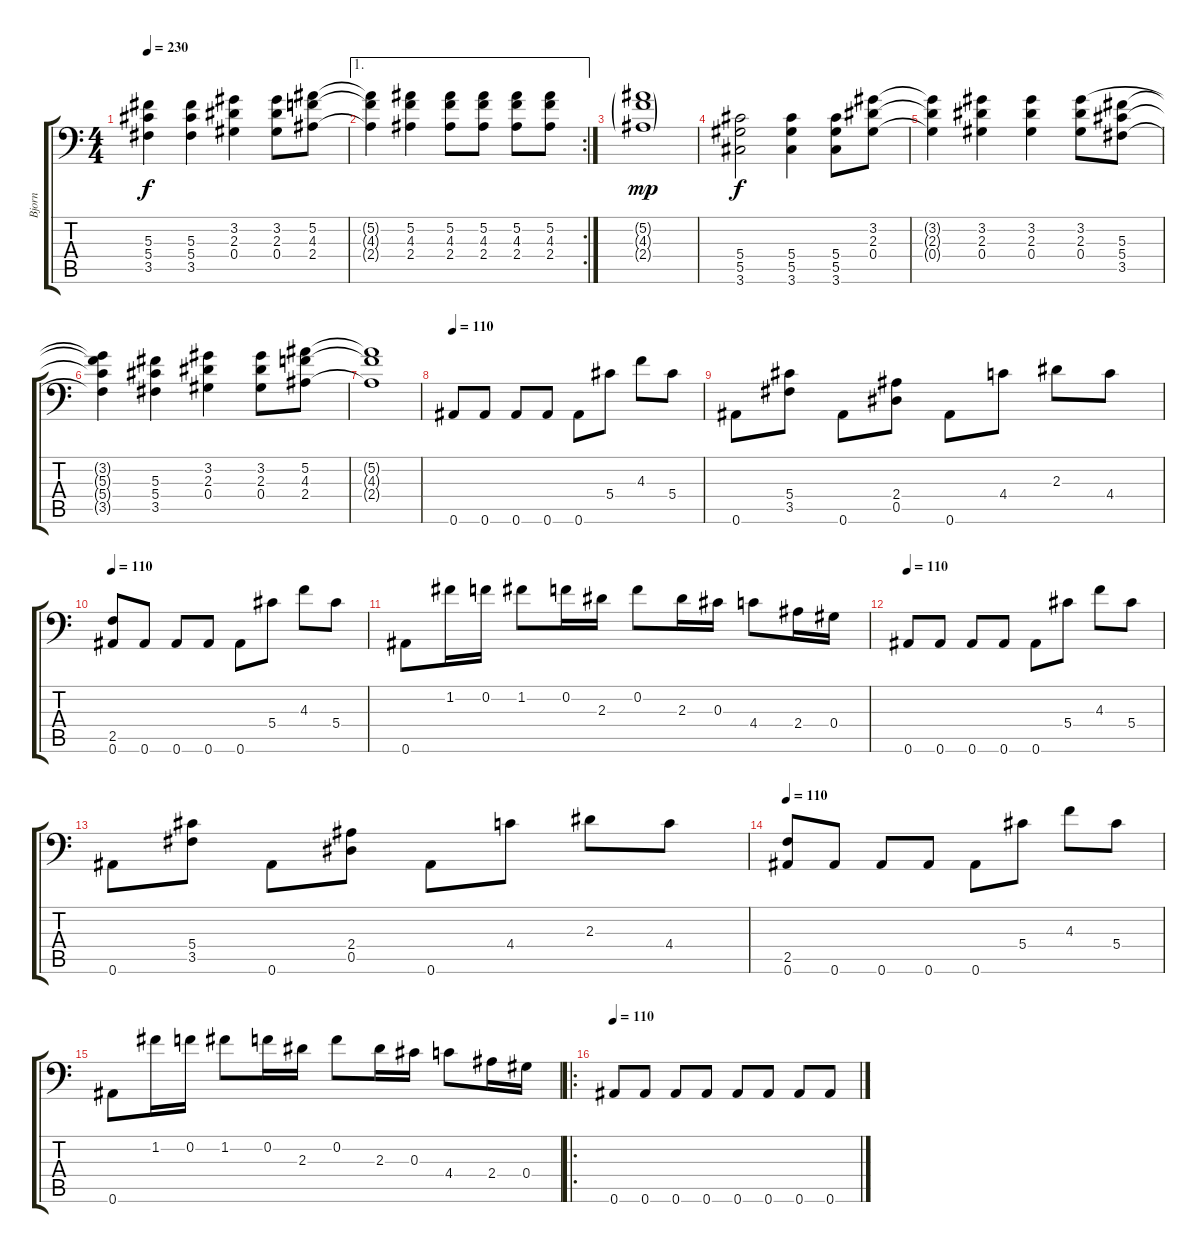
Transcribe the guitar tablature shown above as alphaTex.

\track ("Bjorn" "Bjorn") {instrument distortionguitar}
\staff {score tabs}
\tuning (Bb3 F3 Db3 Ab2 Eb2 Bb1) {hide}
\ts (4 4)
\tempo 230
\clef f4
\ks c
(5.3{t} 5.4{t} 3.5{t}).4{dy f} (5.3 5.4 3.5).4 (3.2 2.3 0.4).4 (3.2 2.3 0.4).8 (5.2 4.3 2.4).8 |
\ae 1
\rc 2
(5.2{t} 4.3{t} 2.4{t}).4 (5.2 4.3 2.4).4 (5.2 4.3 2.4).8 (5.2 4.3 2.4).8 (5.2 4.3 2.4).8 (5.2 4.3 2.4).8 |
(5.2{g} 4.3{g} 2.4{g}).1{dy mp} |
(5.4 5.5 3.6).2{dy f} (5.4 5.5 3.6).4 (5.4 5.5 3.6).8 (3.2 2.3 0.4).8 |
(3.2{t} 2.3{t} 0.4{t}).4 (3.2 2.3 0.4).4 (3.2 2.3 0.4).4 (3.2 2.3 0.4).8 (5.3 5.4 3.5).8 |
(3.2{t} 5.3{t} 5.4{t} 3.5{t}).4 (5.3 5.4 3.5).4 (3.2 2.3 0.4).4 (3.2 2.3 0.4).8 (5.2 4.3 2.4).8 |
(5.2{t} 4.3{t} 2.4{t}).1 |
\tempo 110
0.6.8 0.6.8 0.6.8 0.6.8 0.6.8 5.4.8 4.3.8 5.4.8 |
0.6.8 (5.4 3.5).8 0.6.8 (2.4 0.5).8 0.6.8 4.4.8 2.3.8 4.4.8 |
\tempo 110
(2.5 0.6).8 0.6.8 0.6.8 0.6.8 0.6.8 5.4.8 4.3.8 5.4.8 |
0.6.8 1.2.16 0.2.16 1.2.8 0.2.16 2.3.16 0.2.8 2.3.16 0.3.16 4.4.8 2.4.16 0.4.16 |
\tempo 110
0.6.8 0.6.8 0.6.8 0.6.8 0.6.8 5.4.8 4.3.8 5.4.8 |
0.6.8 (5.4 3.5).8 0.6.8 (2.4 0.5).8 0.6.8 4.4.8 2.3.8 4.4.8 |
\tempo 110
(2.5 0.6).8 0.6.8 0.6.8 0.6.8 0.6.8 5.4.8 4.3.8 5.4.8 |
0.6.8 1.2.16 0.2.16 1.2.8 0.2.16 2.3.16 0.2.8 2.3.16 0.3.16 4.4.8 2.4.16 0.4.16 |
\ro
\tempo 110
0.6.8 0.6.8 0.6.8 0.6.8 0.6.8 0.6.8 0.6.8 0.6.8
